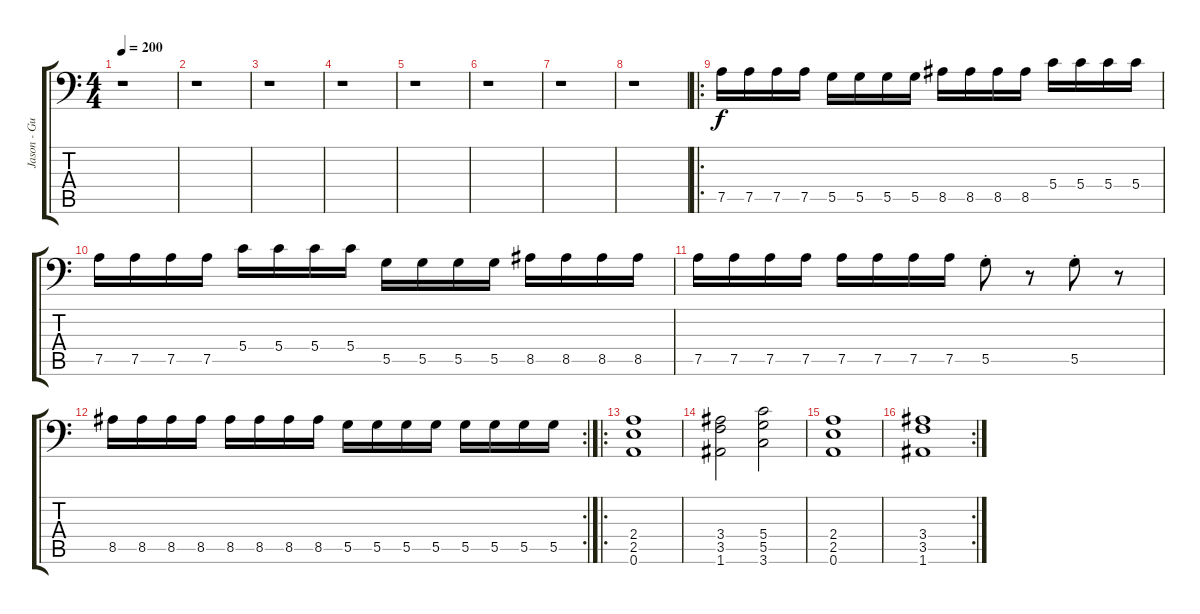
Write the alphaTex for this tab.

\track ("Jason - Guitar" "Jason - Gu") {instrument overdrivenguitar}
\staff {score tabs}
\tuning (A3 E3 C3 G2 D2 A1) {hide}
\ts (4 4)
\tempo 200
\clef f4
\ks c
r.1{dy f} |
r.1 |
r.1 |
r.1 |
r.1 |
r.1 |
r.1 |
r.1 |
\ro
7.5.16 7.5.16 7.5.16 7.5.16 5.5.16 5.5.16 5.5.16 5.5.16 8.5.16 8.5.16 8.5.16 8.5.16 5.4.16 5.4.16 5.4.16 5.4.16 |
7.5.16 7.5.16 7.5.16 7.5.16 5.4.16 5.4.16 5.4.16 5.4.16 5.5.16 5.5.16 5.5.16 5.5.16 8.5.16 8.5.16 8.5.16 8.5.16 |
7.5.16 7.5.16 7.5.16 7.5.16 7.5.16 7.5.16 7.5.16 7.5.16 5.5{st}.8 r.8 5.5{st}.8 r.8 |
\rc 2
8.5.16 8.5.16 8.5.16 8.5.16 8.5.16 8.5.16 8.5.16 8.5.16 5.5.16 5.5.16 5.5.16 5.5.16 5.5.16 5.5.16 5.5.16 5.5.16 |
\ro
(2.4 2.5 0.6).1 |
(3.4 3.5 1.6).2 (5.4 5.5 3.6).2 |
(2.4 2.5 0.6).1 |
\rc 2
(3.4 3.5 1.6).1
